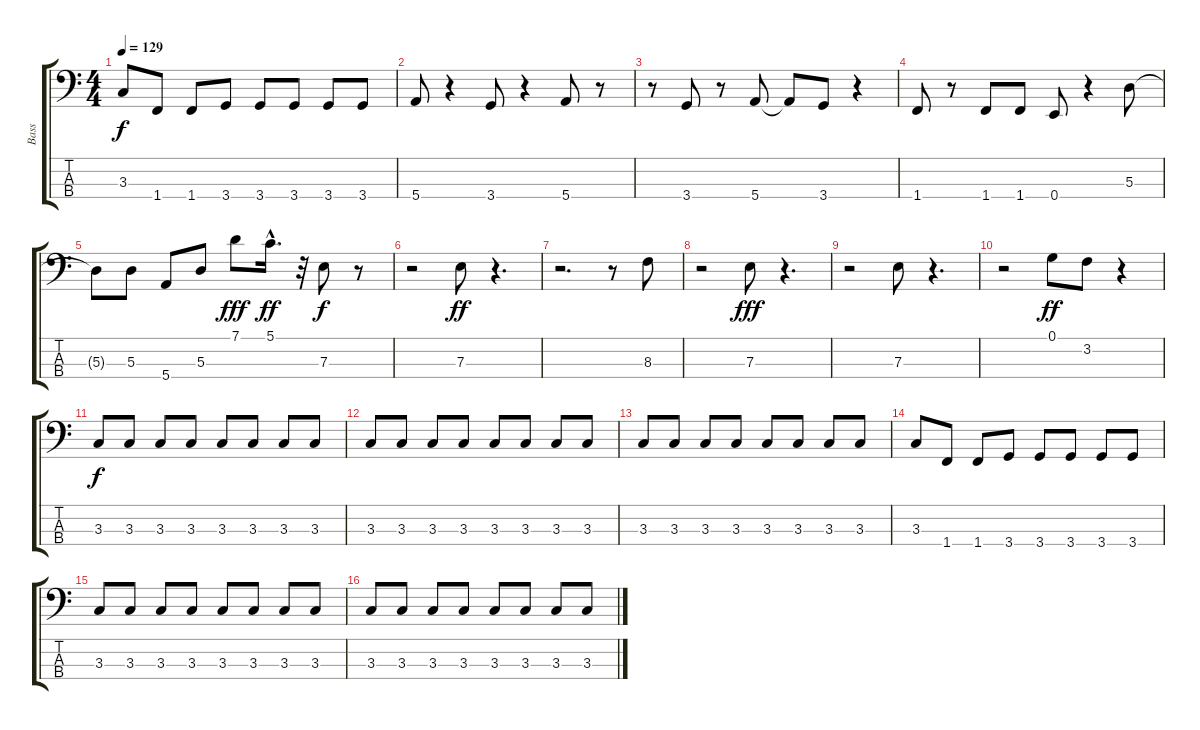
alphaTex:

\track ("Bass" "Bass") {instrument electricbassfinger}
\staff {score tabs}
\tuning (G2 D2 A1 E1) {hide}
\ts (4 4)
\tempo 129
\clef f4
\ks c
3.3.8{dy f} 1.4.8 1.4.8 3.4.8 3.4.8 3.4.8 3.4.8 3.4.8 |
5.4.8 r.4 3.4.8 r.4 5.4.8 r.8 |
r.8 3.4.8 r.8 5.4.8 5.4{t}.8 3.4.8 r.4 |
1.4.8 r.8 1.4.8 1.4.8 0.4.8 r.4 5.3.8 |
5.3{t}.8 5.3.8 5.4.8 5.3.8 7.1.8{dy fff} 5.1{hac}.16{d dy ff} r.32 7.3.8{dy f} r.8 |
r.2 7.3.8{dy ff} r.4{d} |
r.2{d} r.8 8.3.8 |
r.2 7.3.8{dy fff} r.4{d} |
r.2 7.3.8 r.4{d} |
r.2 0.1.8{dy ff} 3.2.8 r.4 |
3.3.8{dy f} 3.3.8 3.3.8 3.3.8 3.3.8 3.3.8 3.3.8 3.3.8 |
3.3.8 3.3.8 3.3.8 3.3.8 3.3.8 3.3.8 3.3.8 3.3.8 |
3.3.8 3.3.8 3.3.8 3.3.8 3.3.8 3.3.8 3.3.8 3.3.8 |
3.3.8 1.4.8 1.4.8 3.4.8 3.4.8 3.4.8 3.4.8 3.4.8 |
3.3.8 3.3.8 3.3.8 3.3.8 3.3.8 3.3.8 3.3.8 3.3.8 |
3.3.8 3.3.8 3.3.8 3.3.8 3.3.8 3.3.8 3.3.8 3.3.8
